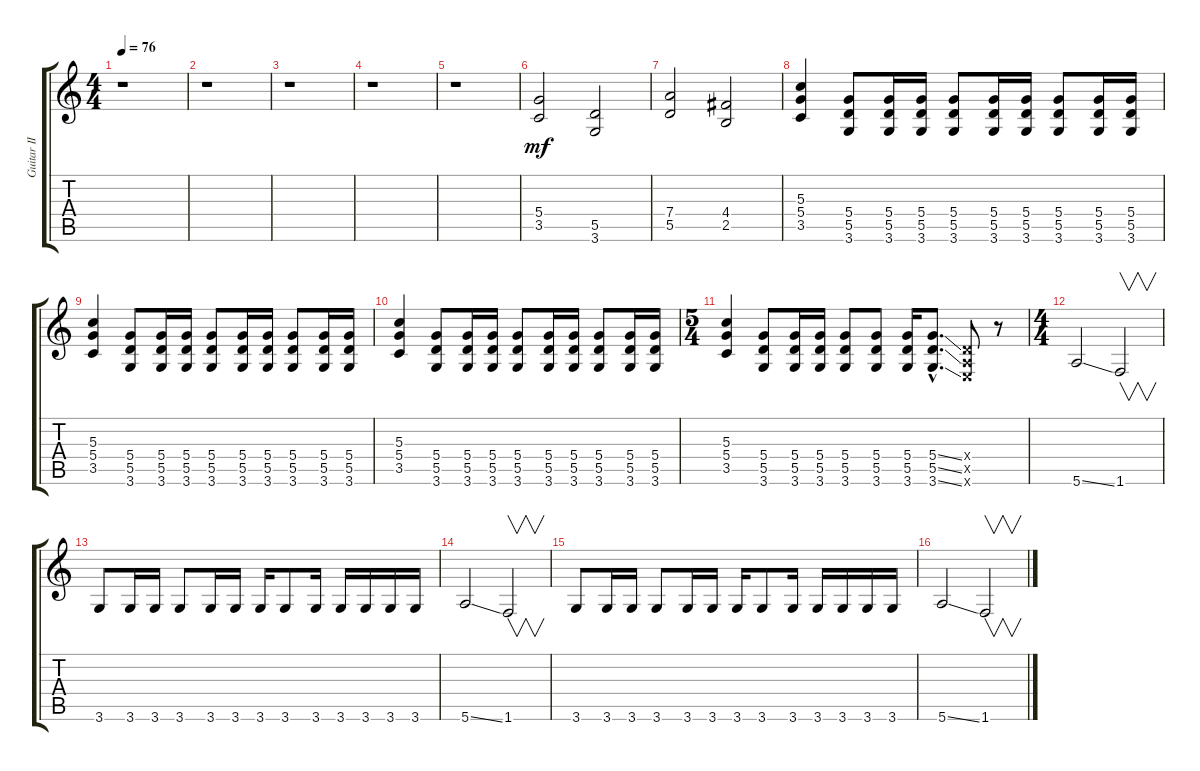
\track ("Guitar II" "Guitar II") {instrument overdrivenguitar}
\staff {score tabs}
\tuning (E4 B3 G3 D3 A2 E2) {hide}
\ts (4 4)
\tempo 76
\clef g2
\ks c
r.1{dy p} |
r.1 |
r.1 |
r.1 |
r.1 |
(5.4 3.5).2{dy mf} (5.5 3.6).2 |
(7.4 5.5).2 (4.4 2.5).2 |
(5.3 5.4 3.5).4 (5.4 5.5 3.6).8 (5.4 5.5 3.6).16 (5.4 5.5 3.6).16 (5.4 5.5 3.6).8 (5.4 5.5 3.6).16 (5.4 5.5 3.6).16 (5.4 5.5 3.6).8 (5.4 5.5 3.6).16 (5.4 5.5 3.6).16 |
(5.3 5.4 3.5).4 (5.4 5.5 3.6).8 (5.4 5.5 3.6).16 (5.4 5.5 3.6).16 (5.4 5.5 3.6).8 (5.4 5.5 3.6).16 (5.4 5.5 3.6).16 (5.4 5.5 3.6).8 (5.4 5.5 3.6).16 (5.4 5.5 3.6).16 |
(5.3 5.4 3.5).4 (5.4 5.5 3.6).8 (5.4 5.5 3.6).16 (5.4 5.5 3.6).16 (5.4 5.5 3.6).8 (5.4 5.5 3.6).16 (5.4 5.5 3.6).16 (5.4 5.5 3.6).8 (5.4 5.5 3.6).16 (5.4 5.5 3.6).16 |
\ts (5 4)
(5.3 5.4 3.5).4 (5.4 5.5 3.6).8 (5.4 5.5 3.6).16 (5.4 5.5 3.6).16 (5.4 5.5 3.6).8 (5.4 5.5 3.6).8 (5.4 5.5 3.6).16 (5.4{ss hac} 5.5{ss hac} 3.6{ss hac}).8{d} (0.4{x} 0.5{x} 0.6{x}).8 r.8 |
\ts (4 4)
5.6{ss}.2 1.6.2{v} |
3.6.8 3.6.16 3.6.16 3.6.8 3.6.16 3.6.16 3.6.16 3.6.8 3.6.16 3.6.16 3.6.16 3.6.16 3.6.16 |
5.6{ss}.2 1.6.2{v} |
3.6.8 3.6.16 3.6.16 3.6.8 3.6.16 3.6.16 3.6.16 3.6.8 3.6.16 3.6.16 3.6.16 3.6.16 3.6.16 |
5.6{ss}.2 1.6.2{v}
